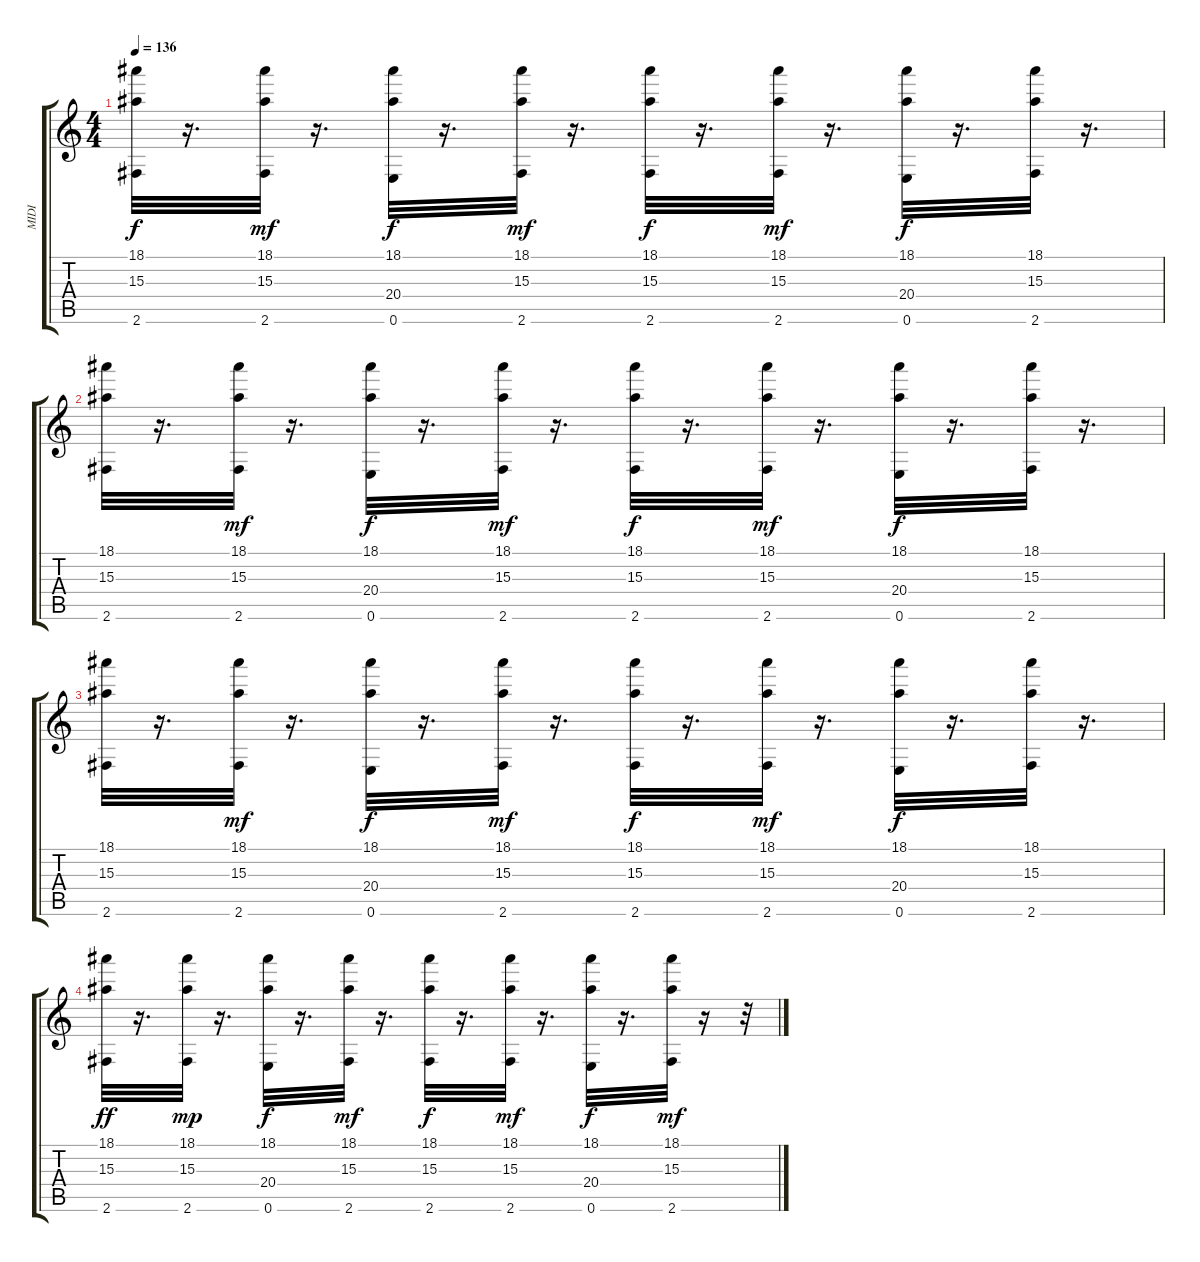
\track ("MIDI" "MIDI") {instrument acousticguitarnylon}
\staff {score tabs}
\tuning (E4 B3 G3 D3 A2 E2) {hide}
\ts (4 4)
\tempo 136
\clef g2
\ks c
(18.1 15.3 2.6).32{dy f} r.16{d} (18.1 15.3 2.6).32{dy mf} r.16{d} (18.1 20.4 0.6).32{dy f} r.16{d} (18.1 15.3 2.6).32{dy mf} r.16{d} (18.1 15.3 2.6).32{dy f} r.16{d} (18.1 15.3 2.6).32{dy mf} r.16{d} (18.1 20.4 0.6).32{dy f} r.16{d} (18.1 15.3 2.6).32 r.16{d} |
(18.1 15.3 2.6).32 r.16{d} (18.1 15.3 2.6).32{dy mf} r.16{d} (18.1 20.4 0.6).32{dy f} r.16{d} (18.1 15.3 2.6).32{dy mf} r.16{d} (18.1 15.3 2.6).32{dy f} r.16{d} (18.1 15.3 2.6).32{dy mf} r.16{d} (18.1 20.4 0.6).32{dy f} r.16{d} (18.1 15.3 2.6).32 r.16{d} |
(18.1 15.3 2.6).32 r.16{d} (18.1 15.3 2.6).32{dy mf} r.16{d} (18.1 20.4 0.6).32{dy f} r.16{d} (18.1 15.3 2.6).32{dy mf} r.16{d} (18.1 15.3 2.6).32{dy f} r.16{d} (18.1 15.3 2.6).32{dy mf} r.16{d} (18.1 20.4 0.6).32{dy f} r.16{d} (18.1 15.3 2.6).32 r.16{d} |
(18.1 15.3 2.6).32{dy ff} r.16{d} (18.1 15.3 2.6).32{dy mp} r.16{d} (18.1 20.4 0.6).32{dy f} r.16{d} (18.1 15.3 2.6).32{dy mf} r.16{d} (18.1 15.3 2.6).32{dy f} r.16{d} (18.1 15.3 2.6).32{dy mf} r.16{d} (18.1 20.4 0.6).32{dy f} r.16{d} (18.1 15.3 2.6).32{dy mf} r.16 r.32
